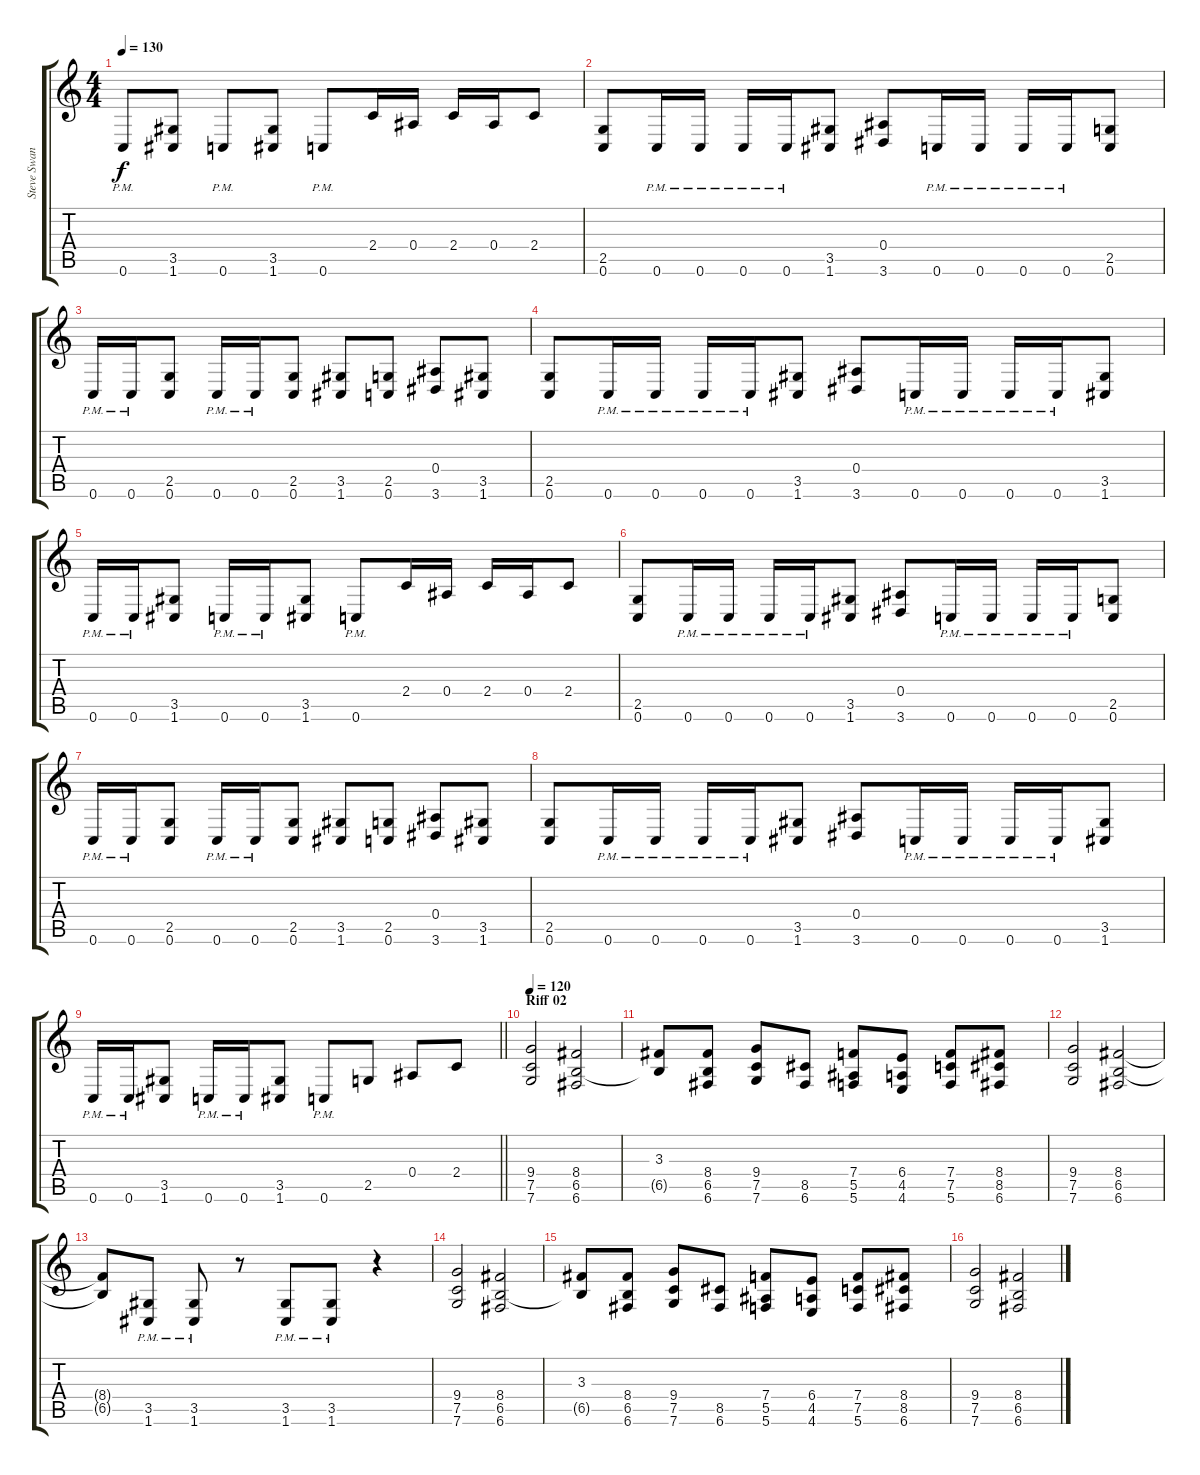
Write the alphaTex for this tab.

\track ("Steve Swanson" "Steve Swan") {instrument distortionguitar}
\staff {score tabs}
\tuning (C4 G3 Eb3 Bb2 F2 C2) {hide}
\ts (4 4)
\tempo 130
\clef g2
\ks c
0.6{pm}.8{dy f} (3.5 1.6).8 0.6{pm}.8 (3.5 1.6).8 0.6{pm}.8 2.4.16 0.4.16 2.4.16 0.4.16 2.4.8 |
(2.5 0.6).8 0.6{pm}.16 0.6{pm}.16 0.6{pm}.16 0.6{pm}.16 (3.5 1.6).8 (0.4 3.6).8 0.6{pm}.16 0.6{pm}.16 0.6{pm}.16 0.6{pm}.16 (2.5 0.6).8 |
0.6{pm}.16 0.6{pm}.16 (2.5 0.6).8 0.6{pm}.16 0.6{pm}.16 (2.5 0.6).8 (3.5 1.6).8 (2.5 0.6).8 (0.4 3.6).8 (3.5 1.6).8 |
(2.5 0.6).8 0.6{pm}.16 0.6{pm}.16 0.6{pm}.16 0.6{pm}.16 (3.5 1.6).8 (0.4 3.6).8 0.6{pm}.16 0.6{pm}.16 0.6{pm}.16 0.6{pm}.16 (3.5 1.6).8 |
0.6{pm}.16 0.6{pm}.16 (3.5 1.6).8 0.6{pm}.16 0.6{pm}.16 (3.5 1.6).8 0.6{pm}.8 2.4.16 0.4.16 2.4.16 0.4.16 2.4.8 |
(2.5 0.6).8 0.6{pm}.16 0.6{pm}.16 0.6{pm}.16 0.6{pm}.16 (3.5 1.6).8 (0.4 3.6).8 0.6{pm}.16 0.6{pm}.16 0.6{pm}.16 0.6{pm}.16 (2.5 0.6).8 |
0.6{pm}.16 0.6{pm}.16 (2.5 0.6).8 0.6{pm}.16 0.6{pm}.16 (2.5 0.6).8 (3.5 1.6).8 (2.5 0.6).8 (0.4 3.6).8 (3.5 1.6).8 |
(2.5 0.6).8 0.6{pm}.16 0.6{pm}.16 0.6{pm}.16 0.6{pm}.16 (3.5 1.6).8 (0.4 3.6).8 0.6{pm}.16 0.6{pm}.16 0.6{pm}.16 0.6{pm}.16 (3.5 1.6).8 |
\barLineRight lightlight
0.6{pm}.16 0.6{pm}.16 (3.5 1.6).8 0.6{pm}.16 0.6{pm}.16 (3.5 1.6).8 0.6{pm}.8 2.5.8 0.4.8 2.4.8 |
\section ("" "Riff 02")
\tempo 120
(9.4 7.5 7.6).2 (8.4 6.5 6.6).2 |
(3.3 6.5{t}).8 (8.4 6.5 6.6).8 (9.4 7.5 7.6).8 (8.5 6.6).8 (7.4 5.5 5.6).8 (6.4 4.5 4.6).8 (7.4 7.5 5.6).8 (8.4 8.5 6.6).8 |
(9.4 7.5 7.6).2 (8.4 6.5 6.6).2 |
(8.4{t} 6.5{t}).8 (3.5{pm} 1.6{pm}).8 (3.5{pm} 1.6{pm}).8 r.8 (3.5{pm} 1.6{pm}).8 (3.5{pm} 1.6{pm}).8 r.4 |
(9.4 7.5 7.6).2 (8.4 6.5 6.6).2 |
(3.3 6.5{t}).8 (8.4 6.5 6.6).8 (9.4 7.5 7.6).8 (8.5 6.6).8 (7.4 5.5 5.6).8 (6.4 4.5 4.6).8 (7.4 7.5 5.6).8 (8.4 8.5 6.6).8 |
(9.4 7.5 7.6).2 (8.4 6.5 6.6).2
